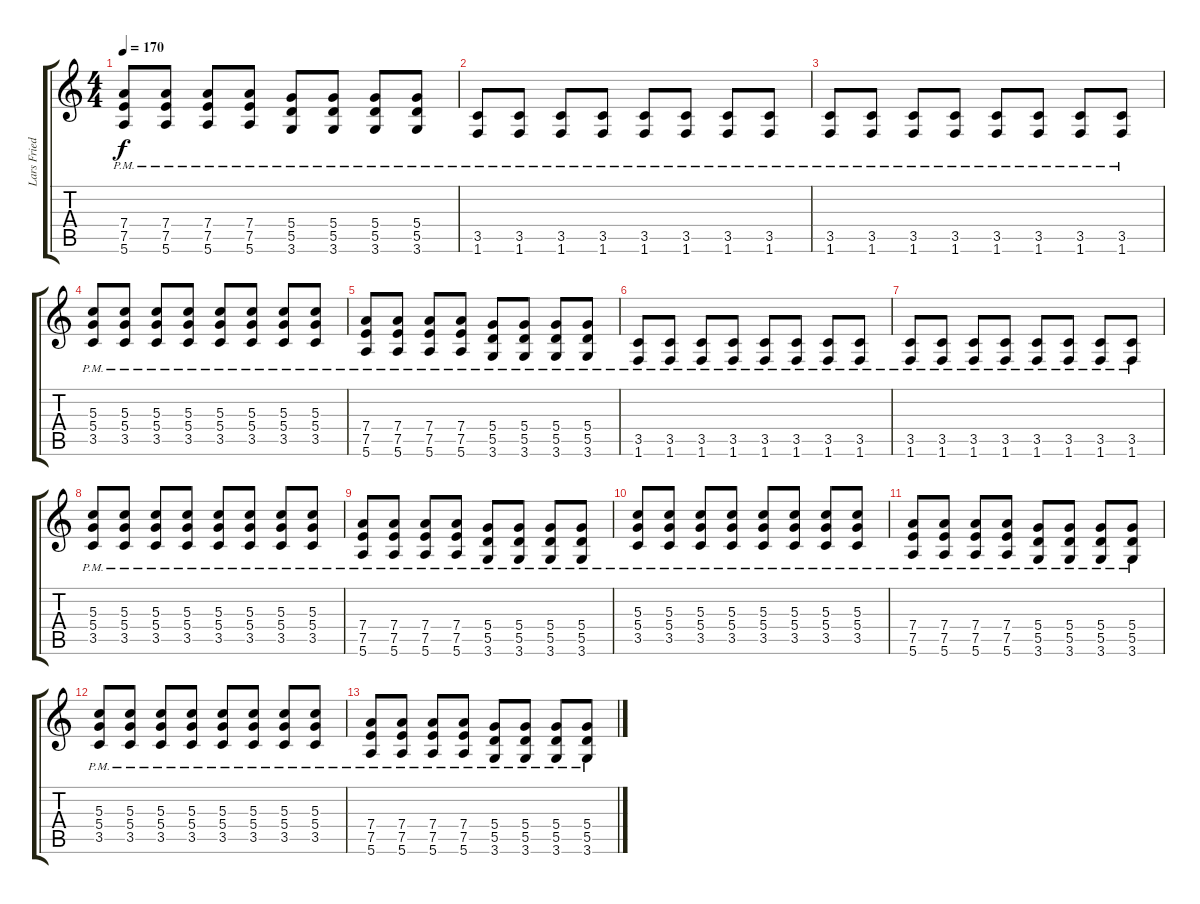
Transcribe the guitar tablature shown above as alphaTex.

\track ("Lars Friedriksen" "Lars Fried") {instrument distortionguitar}
\staff {score tabs}
\tuning (E4 B3 G3 D3 A2 E2) {hide}
\ts (4 4)
\tempo 170
\clef g2
\ks c
(7.4{pm} 7.5{pm} 5.6{pm}).8{dy f} (7.4{pm} 7.5{pm} 5.6{pm}).8 (7.4{pm} 7.5{pm} 5.6{pm}).8 (7.4{pm} 7.5{pm} 5.6{pm}).8 (5.4{pm} 5.5{pm} 3.6{pm}).8 (5.4{pm} 5.5{pm} 3.6{pm}).8 (5.4{pm} 5.5{pm} 3.6{pm}).8 (5.4{pm} 5.5{pm} 3.6{pm}).8 |
(3.5{pm} 1.6{pm}).8{volume 9 instrument distortionguitar} (3.5{pm} 1.6{pm}).8 (3.5{pm} 1.6{pm}).8 (3.5{pm} 1.6{pm}).8 (3.5{pm} 1.6{pm}).8 (3.5{pm} 1.6{pm}).8 (3.5{pm} 1.6{pm}).8 (3.5{pm} 1.6{pm}).8 |
(3.5{pm} 1.6{pm}).8{volume 9 instrument distortionguitar} (3.5{pm} 1.6{pm}).8 (3.5{pm} 1.6{pm}).8 (3.5{pm} 1.6{pm}).8 (3.5{pm} 1.6{pm}).8 (3.5{pm} 1.6{pm}).8 (3.5{pm} 1.6{pm}).8 (3.5{pm} 1.6{pm}).8 |
(5.3{pm} 5.4{pm} 3.5{pm}).8 (5.3{pm} 5.4{pm} 3.5{pm}).8 (5.3{pm} 5.4{pm} 3.5{pm}).8 (5.3{pm} 5.4{pm} 3.5{pm}).8 (5.3{pm} 5.4{pm} 3.5{pm}).8 (5.3{pm} 5.4{pm} 3.5{pm}).8 (5.3{pm} 5.4{pm} 3.5{pm}).8 (5.3{pm} 5.4{pm} 3.5{pm}).8 |
(7.4{pm} 7.5{pm} 5.6{pm}).8 (7.4{pm} 7.5{pm} 5.6{pm}).8 (7.4{pm} 7.5{pm} 5.6{pm}).8 (7.4{pm} 7.5{pm} 5.6{pm}).8 (5.4{pm} 5.5{pm} 3.6{pm}).8 (5.4{pm} 5.5{pm} 3.6{pm}).8 (5.4{pm} 5.5{pm} 3.6{pm}).8 (5.4{pm} 5.5{pm} 3.6{pm}).8 |
(3.5{pm} 1.6{pm}).8{volume 9 instrument distortionguitar} (3.5{pm} 1.6{pm}).8 (3.5{pm} 1.6{pm}).8 (3.5{pm} 1.6{pm}).8 (3.5{pm} 1.6{pm}).8 (3.5{pm} 1.6{pm}).8 (3.5{pm} 1.6{pm}).8 (3.5{pm} 1.6{pm}).8 |
(3.5{pm} 1.6{pm}).8{volume 9 instrument distortionguitar} (3.5{pm} 1.6{pm}).8 (3.5{pm} 1.6{pm}).8 (3.5{pm} 1.6{pm}).8 (3.5{pm} 1.6{pm}).8 (3.5{pm} 1.6{pm}).8 (3.5{pm} 1.6{pm}).8 (3.5{pm} 1.6{pm}).8 |
(5.3{pm} 5.4{pm} 3.5{pm}).8 (5.3{pm} 5.4{pm} 3.5{pm}).8 (5.3{pm} 5.4{pm} 3.5{pm}).8 (5.3{pm} 5.4{pm} 3.5{pm}).8 (5.3{pm} 5.4{pm} 3.5{pm}).8 (5.3{pm} 5.4{pm} 3.5{pm}).8 (5.3{pm} 5.4{pm} 3.5{pm}).8 (5.3{pm} 5.4{pm} 3.5{pm}).8 |
(7.4{pm} 7.5{pm} 5.6{pm}).8 (7.4{pm} 7.5{pm} 5.6{pm}).8 (7.4{pm} 7.5{pm} 5.6{pm}).8 (7.4{pm} 7.5{pm} 5.6{pm}).8 (5.4{pm} 5.5{pm} 3.6{pm}).8 (5.4{pm} 5.5{pm} 3.6{pm}).8 (5.4{pm} 5.5{pm} 3.6{pm}).8 (5.4{pm} 5.5{pm} 3.6{pm}).8 |
(5.3{pm} 5.4{pm} 3.5{pm}).8 (5.3{pm} 5.4{pm} 3.5{pm}).8 (5.3{pm} 5.4{pm} 3.5{pm}).8 (5.3{pm} 5.4{pm} 3.5{pm}).8 (5.3{pm} 5.4{pm} 3.5{pm}).8 (5.3{pm} 5.4{pm} 3.5{pm}).8 (5.3{pm} 5.4{pm} 3.5{pm}).8 (5.3{pm} 5.4{pm} 3.5{pm}).8 |
(7.4{pm} 7.5{pm} 5.6{pm}).8 (7.4{pm} 7.5{pm} 5.6{pm}).8 (7.4{pm} 7.5{pm} 5.6{pm}).8 (7.4{pm} 7.5{pm} 5.6{pm}).8 (5.4{pm} 5.5{pm} 3.6{pm}).8 (5.4{pm} 5.5{pm} 3.6{pm}).8 (5.4{pm} 5.5{pm} 3.6{pm}).8 (5.4{pm} 5.5{pm} 3.6{pm}).8 |
(5.3{pm} 5.4{pm} 3.5{pm}).8 (5.3{pm} 5.4{pm} 3.5{pm}).8 (5.3{pm} 5.4{pm} 3.5{pm}).8 (5.3{pm} 5.4{pm} 3.5{pm}).8 (5.3{pm} 5.4{pm} 3.5{pm}).8 (5.3{pm} 5.4{pm} 3.5{pm}).8 (5.3{pm} 5.4{pm} 3.5{pm}).8 (5.3{pm} 5.4{pm} 3.5{pm}).8 |
(7.4{pm} 7.5{pm} 5.6{pm}).8 (7.4{pm} 7.5{pm} 5.6{pm}).8 (7.4{pm} 7.5{pm} 5.6{pm}).8 (7.4{pm} 7.5{pm} 5.6{pm}).8 (5.4{pm} 5.5{pm} 3.6{pm}).8 (5.4{pm} 5.5{pm} 3.6{pm}).8 (5.4{pm} 5.5{pm} 3.6{pm}).8 (5.4{pm} 5.5{pm} 3.6{pm}).8
